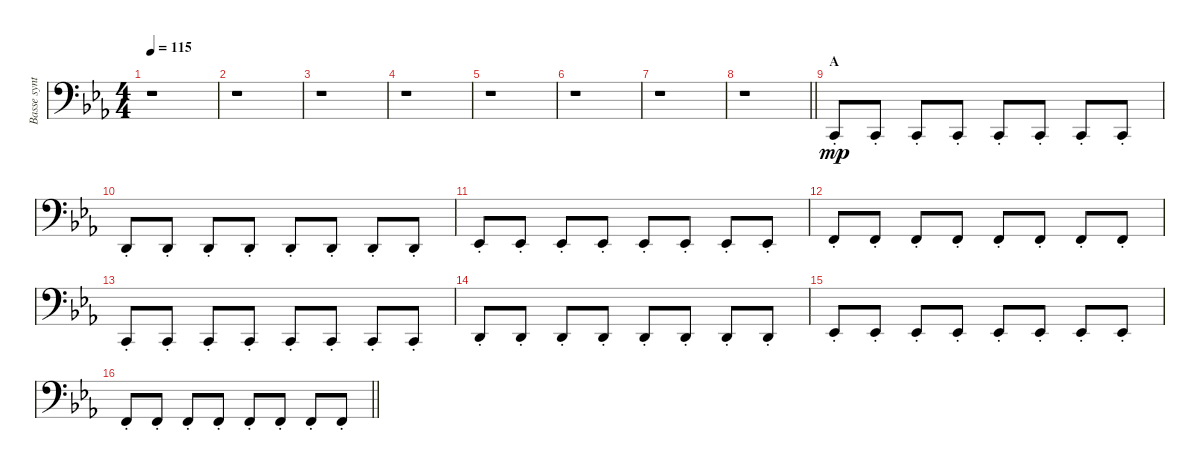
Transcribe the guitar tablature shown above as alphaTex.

\track ("Basse synth" "Basse synt") {instrument lead8bassandlead}
\staff {score}
\tuning (G2 D2 A1 E1) {hide}
\ts (4 4)
\tempo 115
\clef f4
\ks cminor
r.1{dy mp} |
r.1 |
r.1 |
r.1 |
r.1 |
r.1 |
r.1 |
\barLineRight lightlight
r.1 |
\section ("" "A")
3.3{st}.8 3.3{st}.8 3.3{st}.8 3.3{st}.8 3.3{st}.8 3.3{st}.8 3.3{st}.8 3.3{st}.8 |
5.3{st}.8 5.3{st}.8 5.3{st}.8 5.3{st}.8 5.3{st}.8 5.3{st}.8 5.3{st}.8 5.3{st}.8 |
6.3{st}.8 6.3{st}.8 6.3{st}.8 6.3{st}.8 6.3{st}.8 6.3{st}.8 6.3{st}.8 6.3{st}.8 |
8.3{st}.8 8.3{st}.8 8.3{st}.8 8.3{st}.8 8.3{st}.8 8.3{st}.8 8.3{st}.8 8.3{st}.8 |
3.3{st}.8 3.3{st}.8 3.3{st}.8 3.3{st}.8 3.3{st}.8 3.3{st}.8 3.3{st}.8 3.3{st}.8 |
5.3{st}.8 5.3{st}.8 5.3{st}.8 5.3{st}.8 5.3{st}.8 5.3{st}.8 5.3{st}.8 5.3{st}.8 |
6.3{st}.8 6.3{st}.8 6.3{st}.8 6.3{st}.8 6.3{st}.8 6.3{st}.8 6.3{st}.8 6.3{st}.8 |
\barLineRight lightlight
8.3{st}.8 8.3{st}.8 8.3{st}.8 8.3{st}.8 8.3{st}.8 8.3{st}.8 8.3{st}.8 8.3{st}.8
